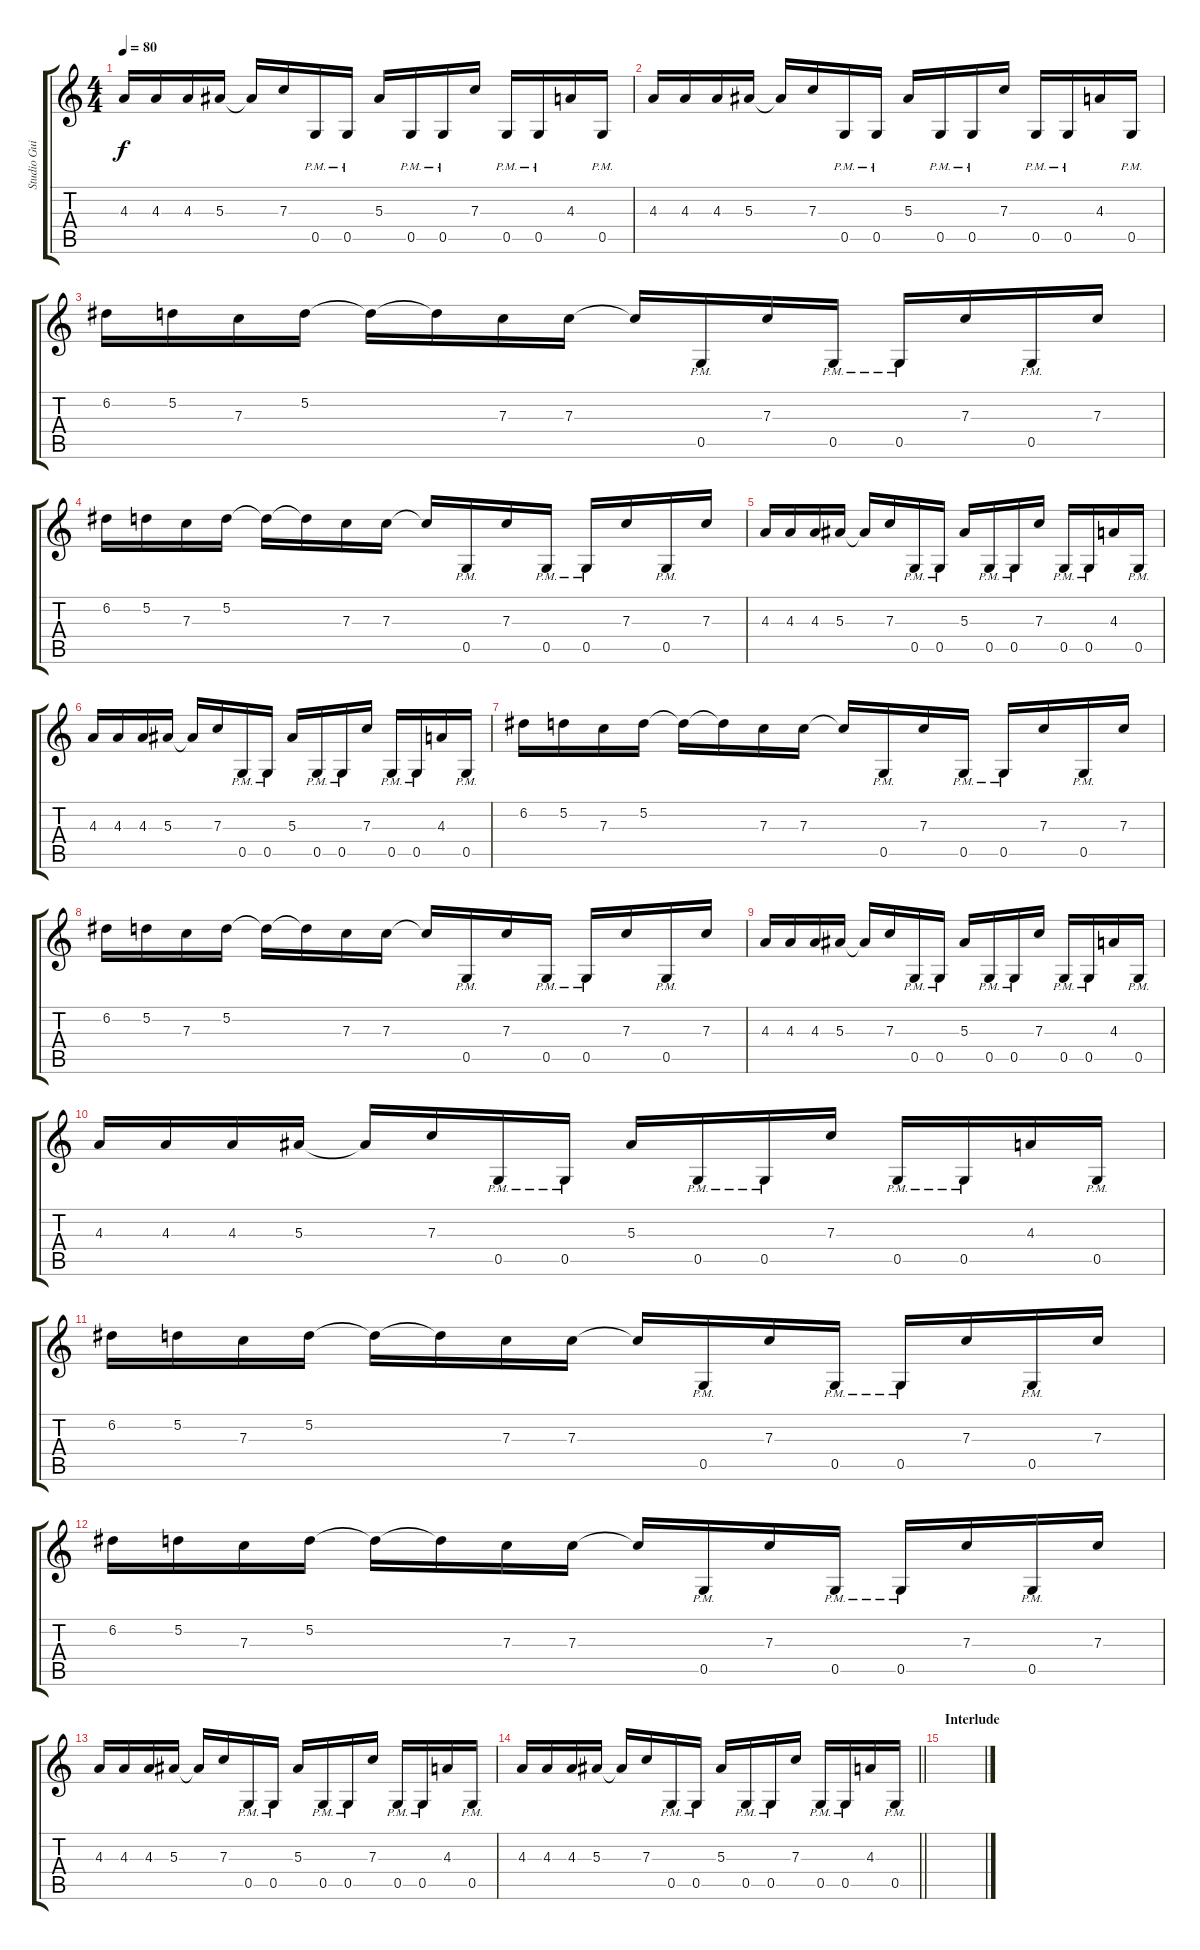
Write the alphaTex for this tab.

\track ("Studio Guitar (Sky)" "Studio Gui") {instrument electricguitarjazz}
\staff {score tabs}
\tuning (D4 A3 F3 C3 G2 C2) {hide}
\ts (4 4)
\tempo 80
\clef g2
\ks c
4.3.16{dy f} 4.3.16 4.3.16 5.3.16 5.3{t}.16 7.3.16 0.5{pm}.16 0.5{pm}.16 5.3.16 0.5{pm}.16 0.5{pm}.16 7.3.16 0.5{pm}.16 0.5{pm}.16 4.3.16 0.5{pm}.16 |
4.3.16 4.3.16 4.3.16 5.3.16 5.3{t}.16 7.3.16 0.5{pm}.16 0.5{pm}.16 5.3.16 0.5{pm}.16 0.5{pm}.16 7.3.16 0.5{pm}.16 0.5{pm}.16 4.3.16 0.5{pm}.16 |
6.2.16 5.2.16 7.3.16 5.2.16 5.2{t}.16 5.2{t}.16 7.3.16 7.3.16 7.3{t}.16 0.5{pm}.16 7.3.16 0.5{pm}.16 0.5{pm}.16 7.3.16 0.5{pm}.16 7.3.16 |
6.2.16 5.2.16 7.3.16 5.2.16 5.2{t}.16 5.2{t}.16 7.3.16 7.3.16 7.3{t}.16 0.5{pm}.16 7.3.16 0.5{pm}.16 0.5{pm}.16 7.3.16 0.5{pm}.16 7.3.16 |
4.3.16 4.3.16 4.3.16 5.3.16 5.3{t}.16 7.3.16 0.5{pm}.16 0.5{pm}.16 5.3.16 0.5{pm}.16 0.5{pm}.16 7.3.16 0.5{pm}.16 0.5{pm}.16 4.3.16 0.5{pm}.16 |
4.3.16 4.3.16 4.3.16 5.3.16 5.3{t}.16 7.3.16 0.5{pm}.16 0.5{pm}.16 5.3.16 0.5{pm}.16 0.5{pm}.16 7.3.16 0.5{pm}.16 0.5{pm}.16 4.3.16 0.5{pm}.16 |
6.2.16 5.2.16 7.3.16 5.2.16 5.2{t}.16 5.2{t}.16 7.3.16 7.3.16 7.3{t}.16 0.5{pm}.16 7.3.16 0.5{pm}.16 0.5{pm}.16 7.3.16 0.5{pm}.16 7.3.16 |
6.2.16 5.2.16 7.3.16 5.2.16 5.2{t}.16 5.2{t}.16 7.3.16 7.3.16 7.3{t}.16 0.5{pm}.16 7.3.16 0.5{pm}.16 0.5{pm}.16 7.3.16 0.5{pm}.16 7.3.16 |
4.3.16 4.3.16 4.3.16 5.3.16 5.3{t}.16 7.3.16 0.5{pm}.16 0.5{pm}.16 5.3.16 0.5{pm}.16 0.5{pm}.16 7.3.16 0.5{pm}.16 0.5{pm}.16 4.3.16 0.5{pm}.16 |
4.3.16 4.3.16 4.3.16 5.3.16 5.3{t}.16 7.3.16 0.5{pm}.16 0.5{pm}.16 5.3.16 0.5{pm}.16 0.5{pm}.16 7.3.16 0.5{pm}.16 0.5{pm}.16 4.3.16 0.5{pm}.16 |
6.2.16 5.2.16 7.3.16 5.2.16 5.2{t}.16 5.2{t}.16 7.3.16 7.3.16 7.3{t}.16 0.5{pm}.16 7.3.16 0.5{pm}.16 0.5{pm}.16 7.3.16 0.5{pm}.16 7.3.16 |
6.2.16 5.2.16 7.3.16 5.2.16 5.2{t}.16 5.2{t}.16 7.3.16 7.3.16 7.3{t}.16 0.5{pm}.16 7.3.16 0.5{pm}.16 0.5{pm}.16 7.3.16 0.5{pm}.16 7.3.16 |
4.3.16 4.3.16 4.3.16 5.3.16 5.3{t}.16 7.3.16 0.5{pm}.16 0.5{pm}.16 5.3.16 0.5{pm}.16 0.5{pm}.16 7.3.16 0.5{pm}.16 0.5{pm}.16 4.3.16 0.5{pm}.16 |
\barLineRight lightlight
4.3.16 4.3.16 4.3.16 5.3.16 5.3{t}.16 7.3.16 0.5{pm}.16 0.5{pm}.16 5.3.16 0.5{pm}.16 0.5{pm}.16 7.3.16 0.5{pm}.16 0.5{pm}.16 4.3.16 0.5{pm}.16 |
\section ("" "Interlude")
